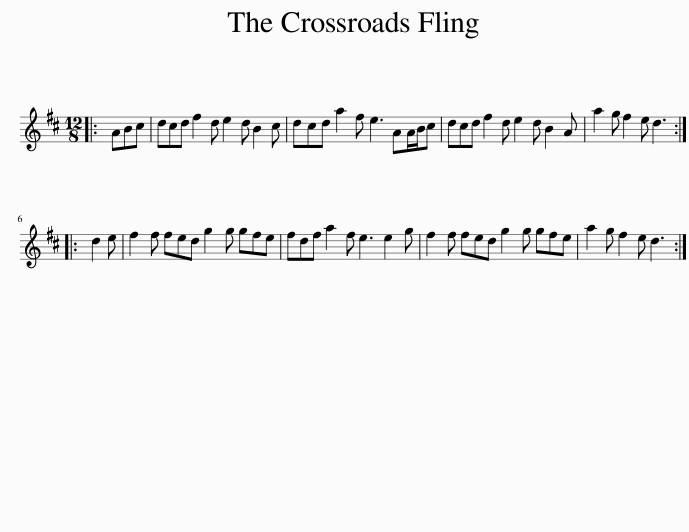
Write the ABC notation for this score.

X:1
L:1/8
M:12/8
I:linebreak $
K:D
V:1 treble
V:1
|: ABc | dcd f2 d e2 d B2 c | dcd a2 f e3 AA/B/c | dcd f2 d e2 d B2 A | a2 g f2 e d3 ::$ %5
 d2 e | f2 f fed g2 g gfe | fdf a2 f e3 e2 g | f2 f fed g2 g gfe | a2 g f2 e d3 :| %10
